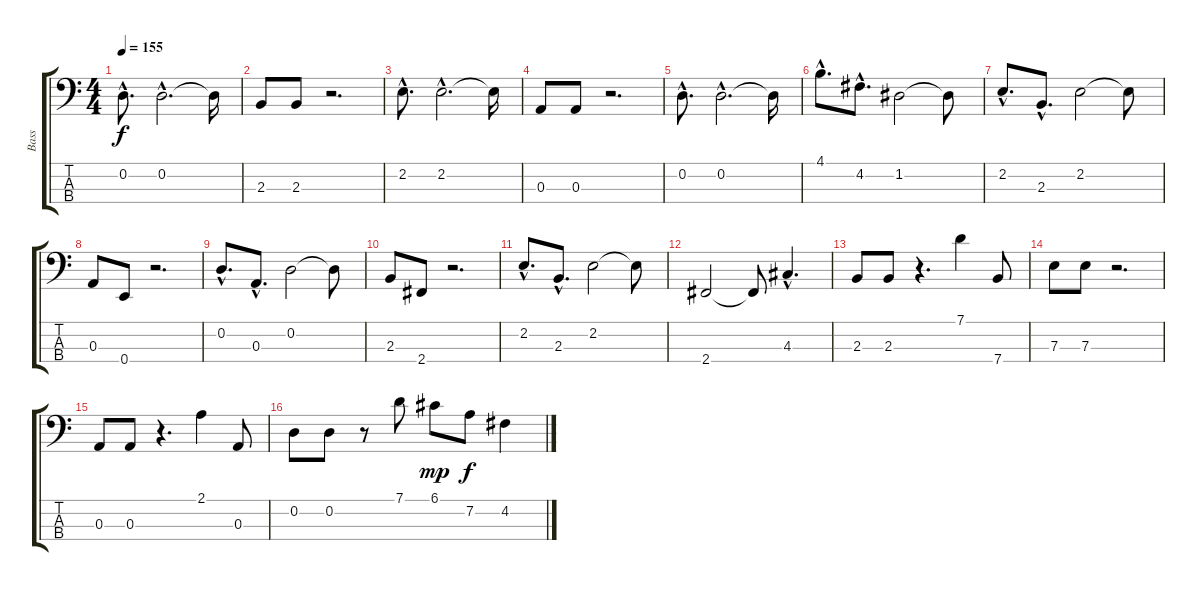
\track ("Bass" "Bass") {instrument fretlessbass}
\staff {score tabs}
\tuning (G2 D2 A1 E1) {hide}
\ts (4 4)
\tempo 155
\clef f4
\ks c
0.2{hac}.8{d dy f} 0.2{hac}.2{d} 0.2{t}.16 |
2.3.8 2.3.8 r.2{d} |
2.2{hac}.8{d} 2.2{hac}.2{d} 2.2{t}.16 |
0.3.8 0.3.8 r.2{d} |
0.2{hac}.8{d} 0.2{hac}.2{d} 0.2{t}.16 |
4.1{hac}.8{d} 4.2{hac}.8{d} 1.2.2 1.2{t}.8 |
2.2{hac}.8{d} 2.3{hac}.8{d} 2.2.2 2.2{t}.8 |
0.3.8 0.4.8 r.2{d} |
0.2{hac}.8{d} 0.3{hac}.8{d} 0.2.2 0.2{t}.8 |
2.3.8 2.4.8 r.2{d} |
2.2{hac}.8{d} 2.3{hac}.8{d} 2.2.2 2.2{t}.8 |
2.4.2 2.4{t}.8 4.3{hac}.4{d} |
2.3.8 2.3.8 r.4{d} 7.1.4 7.4.8 |
7.3.8 7.3.8 r.2{d} |
0.3.8 0.3.8 r.4{d} 2.1.4 0.3.8 |
0.2.8 0.2.8 r.8 7.1.8 6.1.8{dy mp} 7.2.8{dy f} 4.2.4
